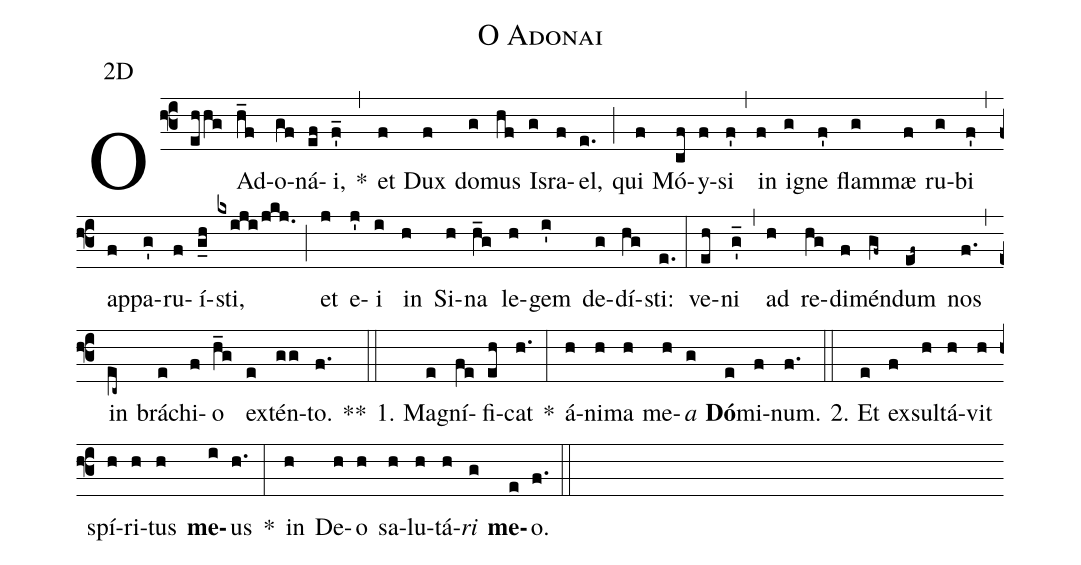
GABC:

name:O Adonai;
office-part:Antiphona;
mode:2;
annotation:2D;
%%
(f3) O(ehhg) Ad(h_f)o(gf)ná(ef)i,(f'_) *(,) et(f) Dux(f) do(g)mus(hf) Is(g)ra(f)el,(e.) (;) qui(f) Mó(cf)y(f)si(f') (,) in(f) i(g)gne(f') flam(g)mæ(f) ru(g)bi(f') (,) ap(f)pa(g')ru(f)í(g_h)sti,(kxiji/jkj.) (;) et(j) e(j')i(i) in(h) Si(h)na(h_g) le(h)gem(i') de(g)dí(hg)sti:(e.) (:) ve(eh)ni(g'_) (,) ad(h) re(hg)di(f)mén(gf~)dum(ef~) nos(f.) (,) in(ec~) brá(e)chi(f)o(h_g) ex(e)tén(gg)to.(f.) **(::)
1. Ma(e)gní(fe)fi(eh)cat(h.) *(:) á(h)ni(h)ma(h) me(h)<i>a</i>(g) <b>Dó</b>(e)mi(f)num.(f.) (::)
2. Et(e) ex(f)sul(h)tá(h)vit(h) spí(h)ri(h)tus(h) <b>me</b>(i)us(h.) *(:) in(h) De(h)o(h) sa(h)lu(h)tá(h)<i>ri</i>(g) <b>me</b>(e)o.(f.) (::)
